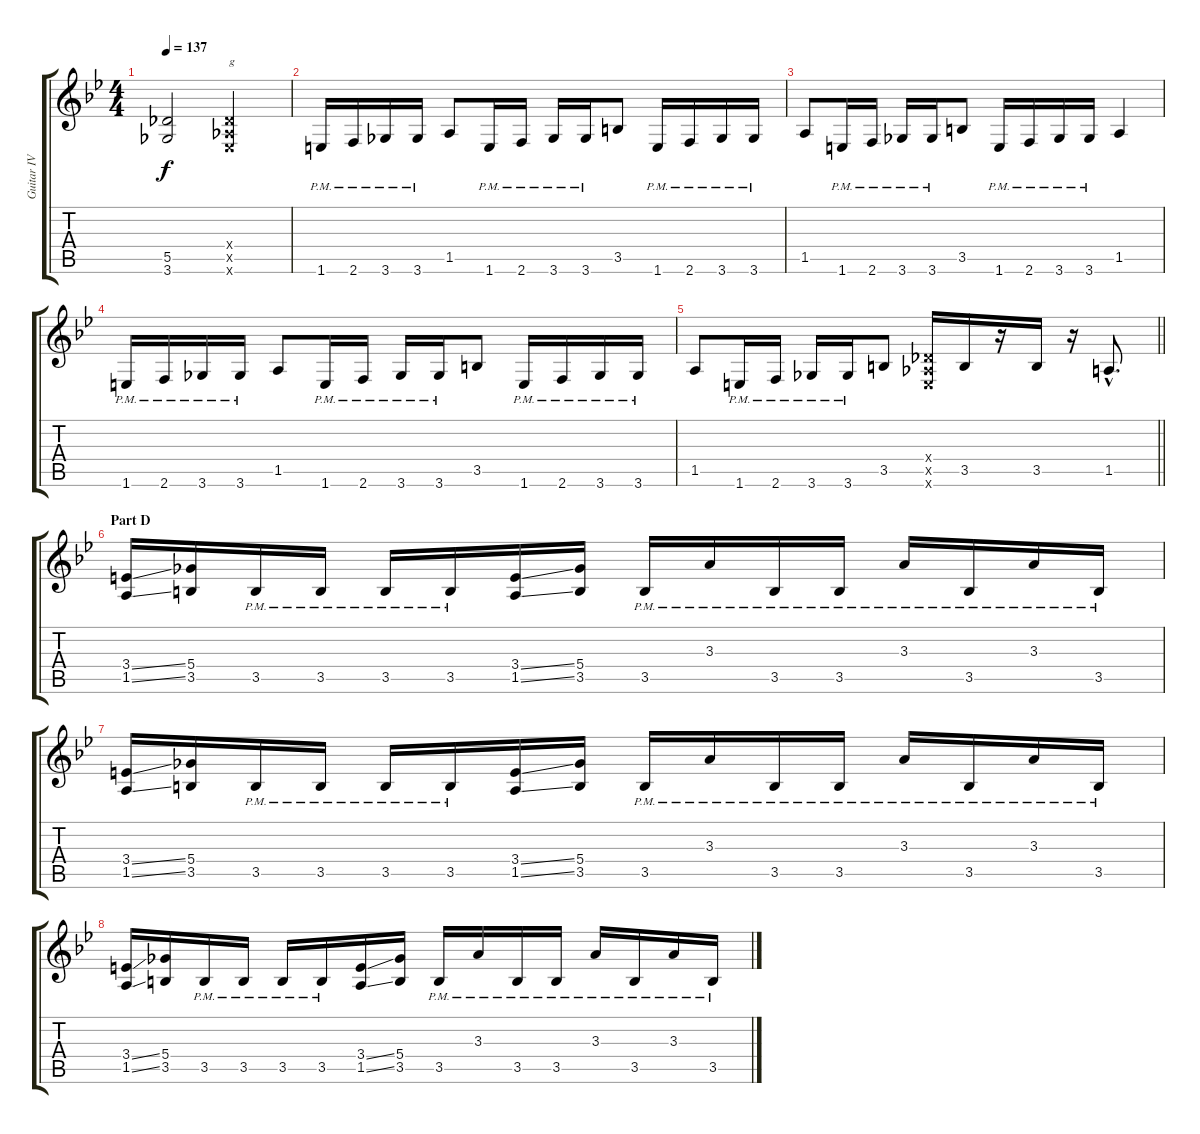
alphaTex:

\track ("Guitar IV (Kazuma)" "Guitar IV ") {instrument distortionguitar}
\staff {score tabs}
\tuning (Eb4 Bb3 Gb3 Db3 Ab2 Eb2) {hide}
\ts (4 4)
\tempo 137
\clef g2
\ks bb
(5.5{t} 3.6{t}).2{dy f} (0.4{x} 0.5{x} 0.6{x}).2{txt "g"} |
1.6{pm}.16 2.6{pm}.16 3.6{pm}.16 3.6{pm}.16 1.5.8 1.6{pm}.16 2.6{pm}.16 3.6{pm}.16 3.6{pm}.16 3.5.8 1.6{pm}.16 2.6{pm}.16 3.6{pm}.16 3.6{pm}.16 |
1.5.8 1.6{pm}.16 2.6{pm}.16 3.6{pm}.16 3.6{pm}.16 3.5.8 1.6{pm}.16 2.6{pm}.16 3.6{pm}.16 3.6{pm}.16 1.5.4 |
1.6{pm}.16 2.6{pm}.16 3.6{pm}.16 3.6{pm}.16 1.5.8 1.6{pm}.16 2.6{pm}.16 3.6{pm}.16 3.6{pm}.16 3.5.8 1.6{pm}.16 2.6{pm}.16 3.6{pm}.16 3.6{pm}.16 |
\barLineRight lightlight
1.5.8 1.6{pm}.16 2.6{pm}.16 3.6{pm}.16 3.6{pm}.16 3.5.8 (0.4{x} 0.5{x} 1.6{x}).16 3.5.16 r.16 3.5.16 r.16 1.5{hac}.8{d} |
\section ("" "Part D")
(3.4{ss} 1.5{ss}).16 (5.4 3.5).16 3.5{pm}.16 3.5{pm}.16 3.5{pm}.16 3.5{pm}.16 (3.4{ss} 1.5{ss}).16 (5.4 3.5).16 3.5{pm}.16 3.3{pm}.16 3.5{pm}.16 3.5{pm}.16 3.3{pm}.16 3.5{pm}.16 3.3{pm}.16 3.5{pm}.16 |
(3.4{ss} 1.5{ss}).16 (5.4 3.5).16 3.5{pm}.16 3.5{pm}.16 3.5{pm}.16 3.5{pm}.16 (3.4{ss} 1.5{ss}).16 (5.4 3.5).16 3.5{pm}.16 3.3{pm}.16 3.5{pm}.16 3.5{pm}.16 3.3{pm}.16 3.5{pm}.16 3.3{pm}.16 3.5{pm}.16 |
(3.4{ss} 1.5{ss}).16 (5.4 3.5).16 3.5{pm}.16 3.5{pm}.16 3.5{pm}.16 3.5{pm}.16 (3.4{ss} 1.5{ss}).16 (5.4 3.5).16 3.5{pm}.16 3.3{pm}.16 3.5{pm}.16 3.5{pm}.16 3.3{pm}.16 3.5{pm}.16 3.3{pm}.16 3.5{pm}.16
